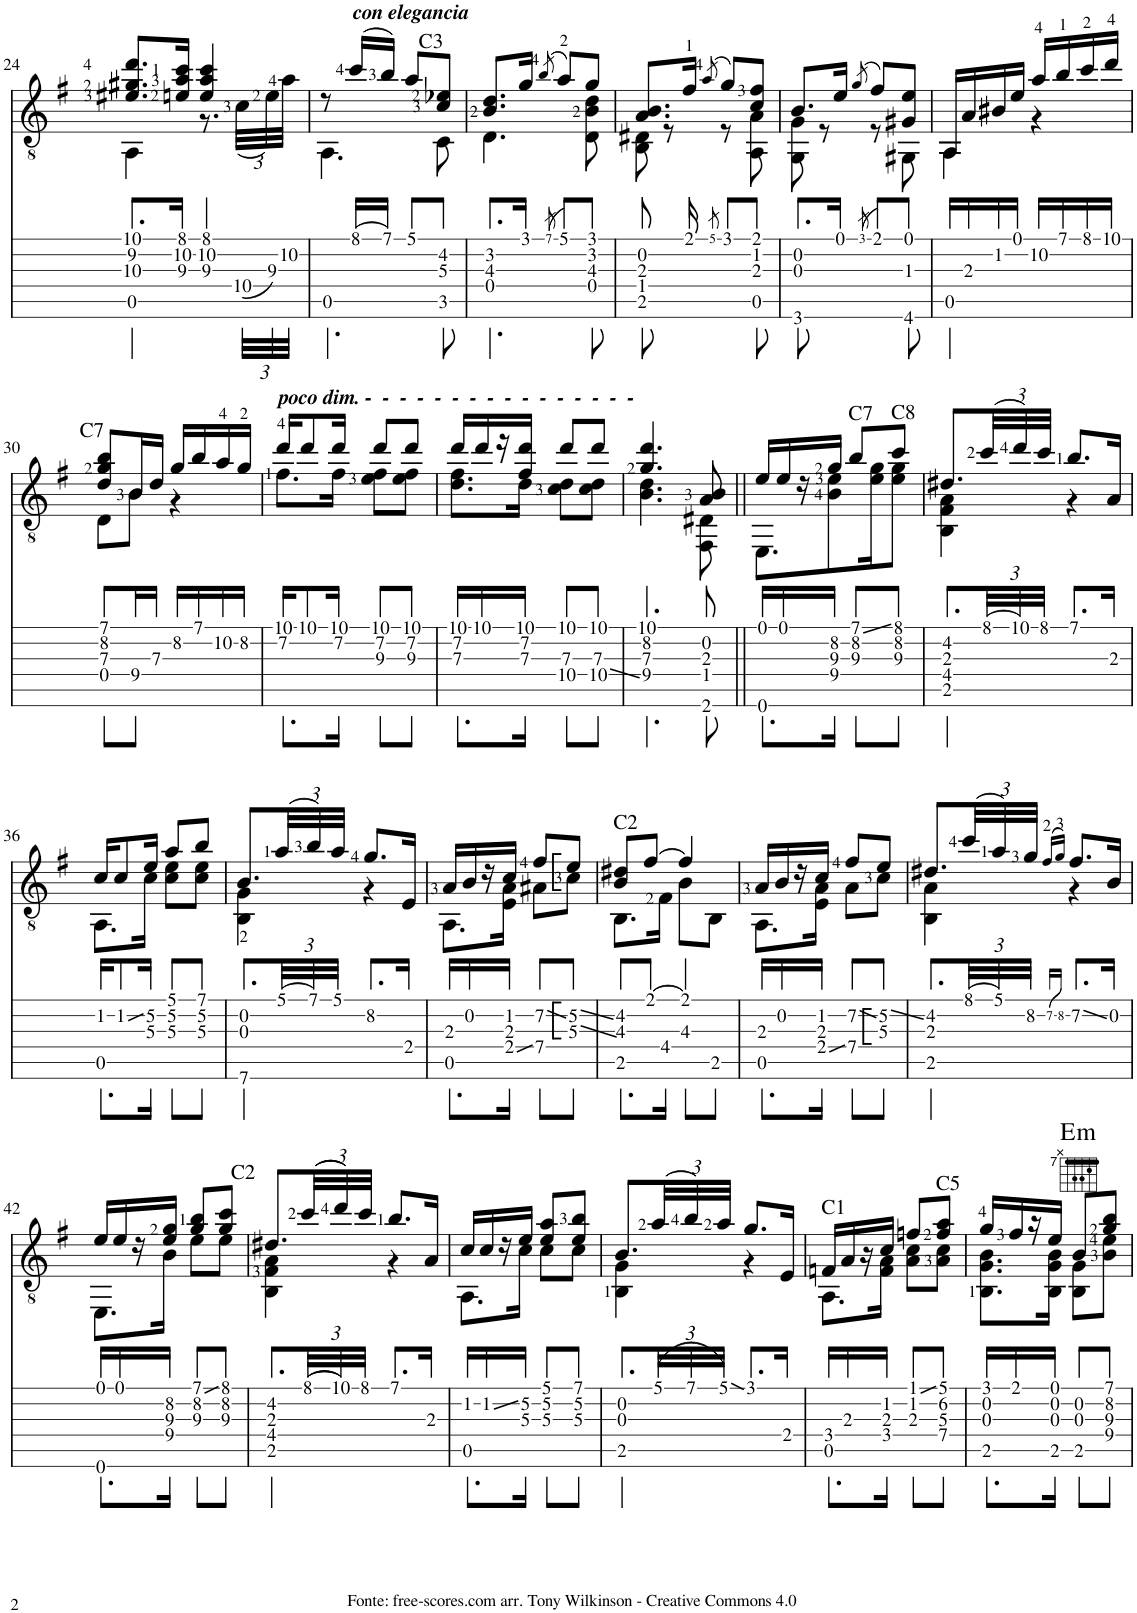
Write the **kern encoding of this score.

**kern	**kern	**harte
*part2	*part1	*part1
*staff2	*staff1	*
*I"Chitarra classica (Intavolatura)	*I"Chitarra classica, Guitar	*
!!LO:PB:g=z
*	*clefGv2	*
*k[f#]	*k[f#]	*
*M2/4	*M2/4	*
=24	=24	=24
*^	*^	*
8.e#X/ 8.g#X/ 8.dd/L	4AA\	8.e#X/ 8.g#X/ 8.dd/L	4AA\	.
16en/ 16a/ 16cc/Jk	.	16en/ 16a/ 16cc/Jk	.	.
4e/ 4a/ 4cc/	8.r	4e/ 4a/ 4cc/	8.r	.
*	*Xbrackettup	*	*Xbrackettup	*
.	(48c\LLL	.	(48c\LLL	.
.	48e\)	.	48e\)	.
.	48a\JJJ	.	48a\JJJ	.
=25	=25	=25	=25	=25
!	!	!LO:TX:a:Bi:t=con elegancia	!	!
8r	4.AA\	8r	4.AA\	.
(16cc/LL	.	(16cc/LL	.	.
16b/JJ)	.	16b/JJ)	.	.
8a/L	.	8a/L	.	.
!	!	!LO:TX:a:t=C3	!	!
8c/ 8e-X/J	8C\	8c/ 8e-X/J	8C\	.
=26	=26	=26	=26	=26
8.B/ 8.d/L	4.D\	8.B/ 8.d/L	4.D\	.
16g/Jk	.	16g/Jk	.	.
(8qb/	.	(8qb/	.	.
8a/L)	.	8a/L)	.	.
8g/J	8D\ 8B\ 8d\	8g/J	8D\ 8B\ 8d\	.
=27	=27	=27	=27	=27
8A/ 8B/	8BB\ 8D#X\	8.A/ 8.B/L	8BB\ 8D#X\	.
16r	8r	.	8r	.
16f#/	.	16f#/Jk	.	.
8qa/	.	(8qa/	.	.
8g/L	8r	8g/L)	8r	.
8c/ 8f#/J	8AA\ 8A\	8c/ 8f#/J	8AA\ 8A\	.
=28	=28	=28	=28	=28
8.B/L	8GG\ 8G\	8.B/L	8GG\ 8G\	.
.	8r	.	8r	.
16e/Jk	.	16e/Jk	.	.
(8qg/	.	(8qg/	.	.
8f#/L)	8r	8f#/L)	8r	.
8G#X/ 8e/J	8GG#X\	8G#X/ 8e/J	8GG#X\	.
=29	=29	=29	=29	=29
16AA/LL	4AA\	16AA/LL	4AA\	.
16A/	.	16A/	.	.
16B#X/	.	16B#X/	.	.
16e/JJ	.	16e/JJ	.	.
16a/LL	4r	16a/LL	4r	.
16b/	.	16b/	.	.
16cc/	.	16cc/	.	.
16dd/JJ	.	16dd/JJ	.	.
!!LO:LB:g=z	!!
=30	=30	=30	=30	=30
!	!	!LO:TX:a:t=C7	!	!
8d/ 8g/ 8b/L	8D\L	8d/ 8g/ 8b/L	8D\L	.
16B/L	8B\J	16B/L	8B\J	.
16d/JJ	.	16d/JJ	.	.
16g/LL	4r	16g/LL	4r	.
16b/	.	16b/	.	.
16a/	.	16a/	.	.
16g/JJ	.	16g/JJ	.	.
=31	=31	=31	=31	=31
!	!	!LO:TX:a:Bi:t=poco dim. -  -  -  -  -  -  -  -  -  -  -  -  -  -  -  -	!	!
16dd/KL	8.f#\L	16dd/KL	8.f#\L	.
8dd/	.	8dd/	.	.
16dd/Jk	16f#\Jk	16dd/Jk	16f#\Jk	.
8dd/L	8e\ 8f#\L	8dd/L	8e\ 8f#\L	.
8dd/J	8e\ 8f#\J	8dd/J	8e\ 8f#\J	.
=32	=32	=32	=32	=32
16dd/LL	8.d\ 8.f#\L	16dd/LL	8.d\ 8.f#\L	.
16dd/	.	16dd/	.	.
16r	.	16r	.	.
16f#/ 16dd/JJ	16d\Jk	16f#/ 16dd/JJ	16d\Jk	.
8dd/L	8c\ 8d\L	8dd/L	8c\ 8d\L	.
8dd/J	8c\ 8d\J	8dd/J	8c\ 8d\J	.
=33	=33	=33	=33	=33
4.g/ 4.dd/	4.B\ 4.d\	4.g/ 4.dd/	4.B\ 4.d\	.
8A/ 8B/	8FF#\ 8D#X\	8A/ 8B/	8FF#\ 8D#X\	.
=34||	=34||	=34||	=34||	=34||
16e/LL	8.EE\L	16e/LL	8.EE\L	.
16e/	.	16e/	.	.
16r	.	16r	.	.
16g/JJ	16B\ 16e\Jk	16g/JJ	8B\ 8e\	.
!	!	!LO:TX:a:t=C7	!	!
8b/L	8e\ 8g\L	8b/L	.	.
.	.	.	16e\ 16g\K	.
!	!	!LO:TX:a:t=C8	!	!
8cc/J	8e\ 8g\J	8cc/J	8e\ 8g\J	.
=35	=35	=35	=35	=35
8.d#X/L	4BB\ 4F#\ 4A\	8.d#X/L	4BB\ 4F#\ 4A\	.
(48cc/LL	.	(48cc/LL	.	.
48dd/)	.	48dd/)	.	.
48cc/JJJ	.	48cc/JJJ	.	.
8.b/L	4r	8.b/L	4r	.
16A/Jk	.	16A/Jk	.	.
!!LO:LB:g=z	!!
=36	=36	=36	=36	=36
16c/KL	8.AA\L	16c/KL	8.AA\L	.
8c/	.	8c/	.	.
16e/Jk	16c\Jk	16e/Jk	16c\Jk	.
8a/L	8c\ 8e\L	8a/L	8c\ 8e\L	.
8b/J	8c\ 8e\J	8b/J	8c\ 8e\J	.
=37	=37	=37	=37	=37
8.B/L	4BB\ 4G\	8.B/L	4BB\ 4G\	.
(48a/LL	.	(48a/LL	.	.
48b/)	.	48b/)	.	.
48a/JJJ	.	48a/JJJ	.	.
8.g/L	4r	8.g/L	4r	.
16E/Jk	.	16E/Jk	.	.
=38	=38	=38	=38	=38
16A/LL	8.AA\L	16A/LL	8.AA\L	.
16B/	.	16B/	.	.
16r	.	16r	.	.
16c/JJ	16E\ 16A\Jk	16c/JJ	16E\ 16A\Jk	.
8f#/L	8A\L	8f#/L	8A#X\L	.
8e/J	8c\J	8e/J	8c\J	.
=39	=39	=39	=39	=39
!	!	!LO:TX:a:t=C2	!	!
8B/ 8d#X/L	8.BB\L	8B/ 8d#X/L	8.BB\L	.
[8f#/J	.	[8f#/J	.	.
.	16F#\Jk	.	16F#\Jk	.
4f#/]	8B\L	4f#/]	8B\L	.
.	8BB\J	.	8BB\J	.
=40	=40	=40	=40	=40
16A/LL	8.AA\L	16A/LL	8.AA\L	.
16B/	.	16B/	.	.
16r	.	16r	.	.
16c/JJ	16E\ 16A\Jk	16c/JJ	16E\ 16A\Jk	.
8f#/L	8A\L	8f#/L	8A\L	.
8e/J	8c\J	8e/J	8c\J	.
=41	=41	=41	=41	=41
8.d#X/L	4BB\ 4A\	8.d#X/L	4BB\ 4A\	.
(48cc/LL	.	(48cc/LL	.	.
48a/)	.	48a/)	.	.
48g/JJJ	.	48g/JJJ	.	.
(16qf#/LL	.	(16qf#/LL	.	.
16qg/JJ)	.	16qg/JJ)	.	.
8.f#/L	4r	8.f#/L	4r	.
16B/Jk	.	16B/Jk	.	.
!!LO:LB:g=z	!!
=42	=42	=42	=42	=42
16e/LL	8.EE\L	16e/LL	8.EE\L	.
16e/	.	16e/	.	.
16r	.	16r	.	.
16e/ 16g/JJ	16B\Jk	16e/ 16g/JJ	16B\Jk	.
8g/ 8b/L	8e\L	8g/ 8b/L	8e\L	.
8g/ 8cc/J	8e\J	8g/ 8cc/J	8e\J	.
=43	=43	=43	=43	=43
!	!	!LO:TX:a:t=C2	!	!
8.d#X/L	4BB\ 4F#\ 4A\	8.d#X/L	4BB\ 4F#\ 4A\	.
((48cc/LL	.	((48cc/LL	.	.
48dd/))	.	48dd/))	.	.
48cc/JJJ	.	48cc/JJJ	.	.
8.b/L	4r	8.b/L	4r	.
16A/Jk	.	16A/Jk	.	.
=44	=44	=44	=44	=44
16c/LL	8.AA\L	16c/LL	8.AA\L	.
16c/	.	16c/	.	.
16r	.	16r	.	.
16e/JJ	16c\Jk	16e/JJ	16c\Jk	.
8e/ 8a/L	8c\L	8e/ 8a/L	8c\L	.
8e/ 8b/J	8c\J	8e/ 8b/J	8c\J	.
=45	=45	=45	=45	=45
8.B/L	4BB\ 4G\	8.B/L	4BB\ 4G\	.
(48a/LL	.	(48a/LL	.	.
48b/	.	48b/)	.	.
48a/JJJ)	.	48a/JJJ	.	.
8.g/L	4r	8.g/L	4r	.
16E/Jk	.	16E/Jk	.	.
=46	=46	=46	=46	=46
!	!	!LO:TX:a:t=C1	!	!
16Fn/LL	8.AA\L	16Fn/LL	8.AA\L	.
16A/	.	16A/	.	.
16r	.	16r	.	.
16c/JJ	16F\ 16A\Jk	16c/JJ	16F\ 16A\Jk	.
8fn/L	8A\ 8c\L	8fn/L	8A\ 8c\L	.
!	!	!LO:TX:a:t=C5	!	!
8f/ 8a/J	8A\ 8c\J	8f/ 8a/J	8A\ 8c\J	.
=47	=47	=47	=47	=47
16g/LL	8.BB\ 8.G\ 8.B\L	16g/LL	8.BB\ 8.G\ 8.B\L	.
16f#/	.	16f#/	.	.
16r	.	16r	.	.
16e/JJ	16BB\ 16G\ 16B\Jk	16e/JJ	16BB\ 16G\ 16B\Jk	.
8B/L	8BB\ 8G\L	8B/L	8BB\ 8G\L	.
!	!	!	!	!LO:H:kt=m
8g/ 8b/J	8B\ 8e\J	8g/ 8b/J	8B\ 8e\J	E:min
*v	*v	*	*	*
*	*v	*v	*
=	=	=
*-	*-	*-
